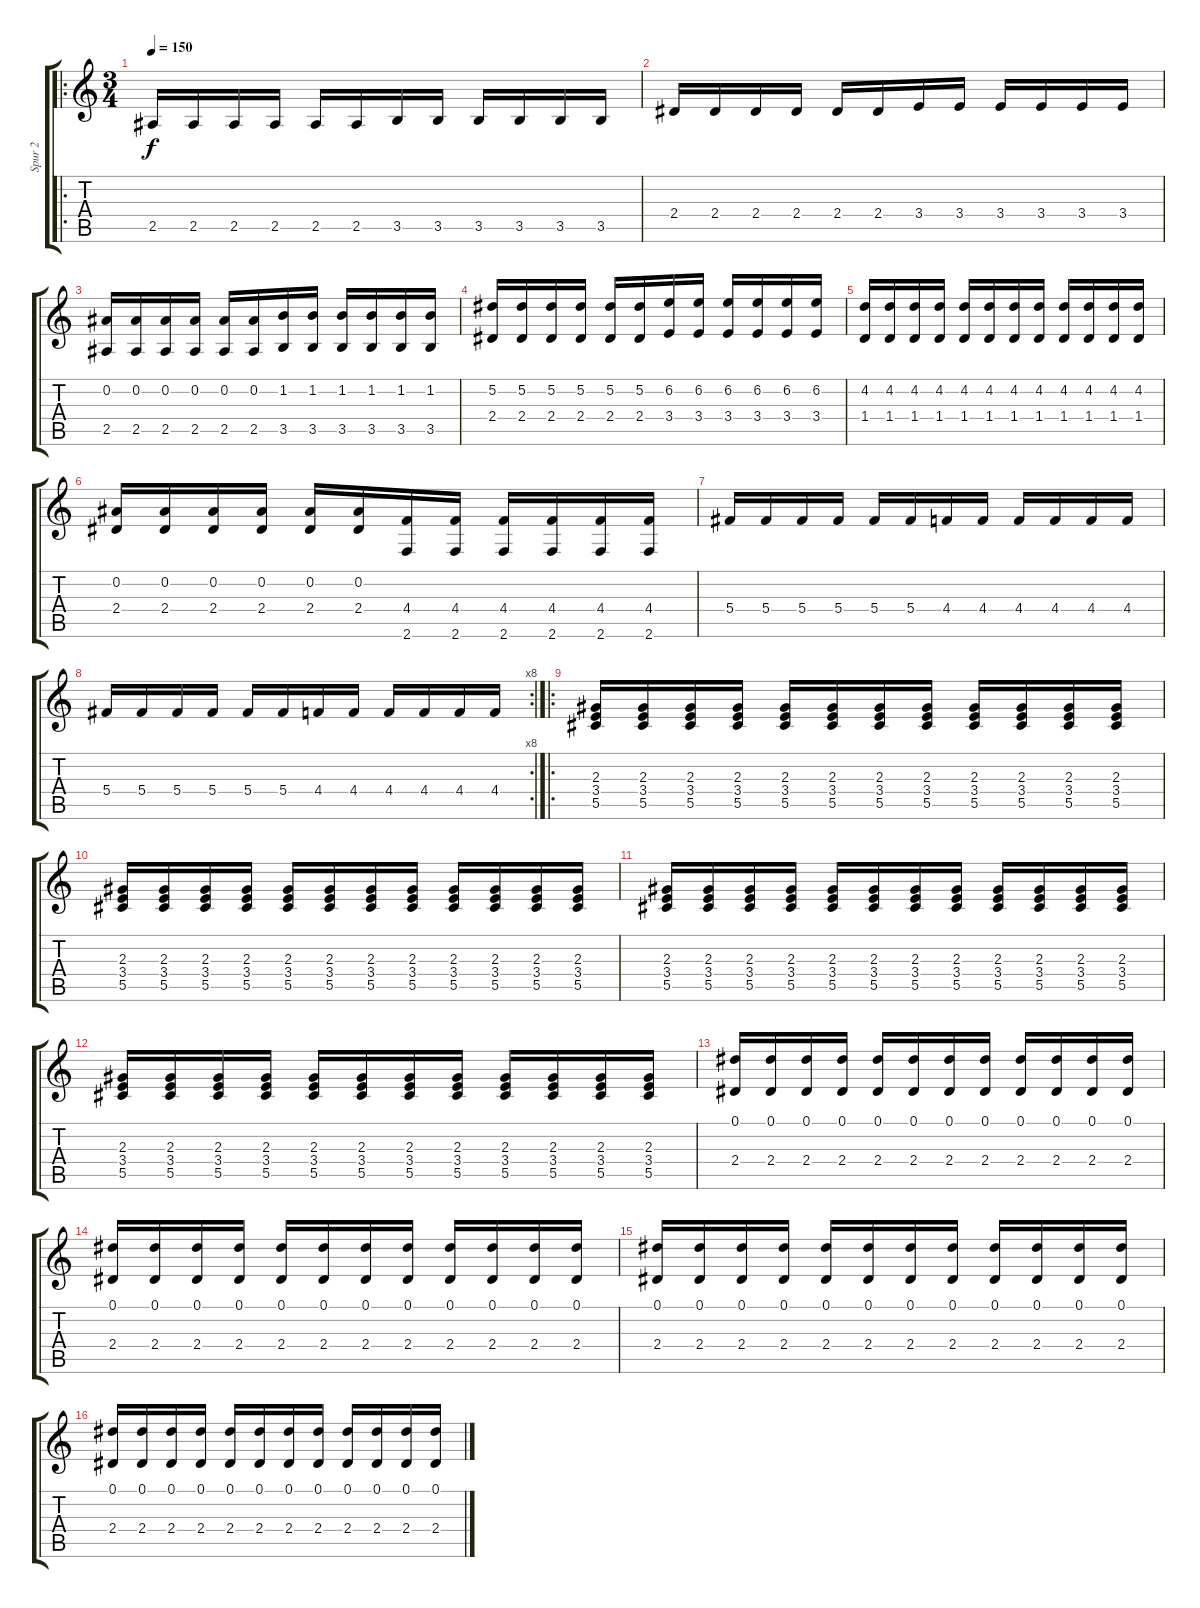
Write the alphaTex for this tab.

\track ("Spur 2" "Spur 2") {instrument overdrivenguitar}
\staff {score tabs}
\tuning (Eb4 Bb3 Gb3 Db3 Ab2 Eb2) {hide}
\ro
\ts (3 4)
\tempo 150
\clef g2
\ks c
2.5.16{dy f volume 14} 2.5.16 2.5.16 2.5.16 2.5.16 2.5.16 3.5.16 3.5.16 3.5.16 3.5.16 3.5.16 3.5.16 |
2.4.16 2.4.16 2.4.16 2.4.16 2.4.16 2.4.16 3.4.16 3.4.16 3.4.16 3.4.16 3.4.16 3.4.16 |
(0.2 2.5).16 (0.2 2.5).16 (0.2 2.5).16 (0.2 2.5).16 (0.2 2.5).16 (0.2 2.5).16 (1.2 3.5).16 (1.2 3.5).16 (1.2 3.5).16 (1.2 3.5).16 (1.2 3.5).16 (1.2 3.5).16 |
(5.2 2.4).16 (5.2 2.4).16 (5.2 2.4).16 (5.2 2.4).16 (5.2 2.4).16 (5.2 2.4).16 (6.2 3.4).16 (6.2 3.4).16 (6.2 3.4).16 (6.2 3.4).16 (6.2 3.4).16 (6.2 3.4).16 |
(4.2 1.4).16 (4.2 1.4).16 (4.2 1.4).16 (4.2 1.4).16 (4.2 1.4).16 (4.2 1.4).16 (4.2 1.4).16 (4.2 1.4).16 (4.2 1.4).16 (4.2 1.4).16 (4.2 1.4).16 (4.2 1.4).16 |
(0.2 2.4).16 (0.2 2.4).16 (0.2 2.4).16 (0.2 2.4).16 (0.2 2.4).16 (0.2 2.4).16 (4.4 2.6).16 (4.4 2.6).16 (4.4 2.6).16 (4.4 2.6).16 (4.4 2.6).16 (4.4 2.6).16 |
5.4.16 5.4.16 5.4.16 5.4.16 5.4.16 5.4.16 4.4.16 4.4.16 4.4.16 4.4.16 4.4.16 4.4.16 |
\rc 8
5.4.16 5.4.16 5.4.16 5.4.16 5.4.16 5.4.16 4.4.16 4.4.16 4.4.16 4.4.16 4.4.16 4.4.16 |
\ro
(2.3 3.4 5.5).16 (2.3 3.4 5.5).16 (2.3 3.4 5.5).16 (2.3 3.4 5.5).16 (2.3 3.4 5.5).16 (2.3 3.4 5.5).16 (2.3 3.4 5.5).16 (2.3 3.4 5.5).16 (2.3 3.4 5.5).16 (2.3 3.4 5.5).16 (2.3 3.4 5.5).16 (2.3 3.4 5.5).16 |
(2.3 3.4 5.5).16 (2.3 3.4 5.5).16 (2.3 3.4 5.5).16 (2.3 3.4 5.5).16 (2.3 3.4 5.5).16 (2.3 3.4 5.5).16 (2.3 3.4 5.5).16 (2.3 3.4 5.5).16 (2.3 3.4 5.5).16 (2.3 3.4 5.5).16 (2.3 3.4 5.5).16 (2.3 3.4 5.5).16 |
(2.3 3.4 5.5).16 (2.3 3.4 5.5).16 (2.3 3.4 5.5).16 (2.3 3.4 5.5).16 (2.3 3.4 5.5).16 (2.3 3.4 5.5).16 (2.3 3.4 5.5).16 (2.3 3.4 5.5).16 (2.3 3.4 5.5).16 (2.3 3.4 5.5).16 (2.3 3.4 5.5).16 (2.3 3.4 5.5).16 |
(2.3 3.4 5.5).16 (2.3 3.4 5.5).16 (2.3 3.4 5.5).16 (2.3 3.4 5.5).16 (2.3 3.4 5.5).16 (2.3 3.4 5.5).16 (2.3 3.4 5.5).16 (2.3 3.4 5.5).16 (2.3 3.4 5.5).16 (2.3 3.4 5.5).16 (2.3 3.4 5.5).16 (2.3 3.4 5.5).16 |
(0.1 2.4).16 (0.1 2.4).16 (0.1 2.4).16 (0.1 2.4).16 (0.1 2.4).16 (0.1 2.4).16 (0.1 2.4).16 (0.1 2.4).16 (0.1 2.4).16 (0.1 2.4).16 (0.1 2.4).16 (0.1 2.4).16 |
(0.1 2.4).16 (0.1 2.4).16 (0.1 2.4).16 (0.1 2.4).16 (0.1 2.4).16 (0.1 2.4).16 (0.1 2.4).16 (0.1 2.4).16 (0.1 2.4).16 (0.1 2.4).16 (0.1 2.4).16 (0.1 2.4).16 |
(0.1 2.4).16 (0.1 2.4).16 (0.1 2.4).16 (0.1 2.4).16 (0.1 2.4).16 (0.1 2.4).16 (0.1 2.4).16 (0.1 2.4).16 (0.1 2.4).16 (0.1 2.4).16 (0.1 2.4).16 (0.1 2.4).16 |
(0.1 2.4).16 (0.1 2.4).16 (0.1 2.4).16 (0.1 2.4).16 (0.1 2.4).16 (0.1 2.4).16 (0.1 2.4).16 (0.1 2.4).16 (0.1 2.4).16 (0.1 2.4).16 (0.1 2.4).16 (0.1 2.4).16
